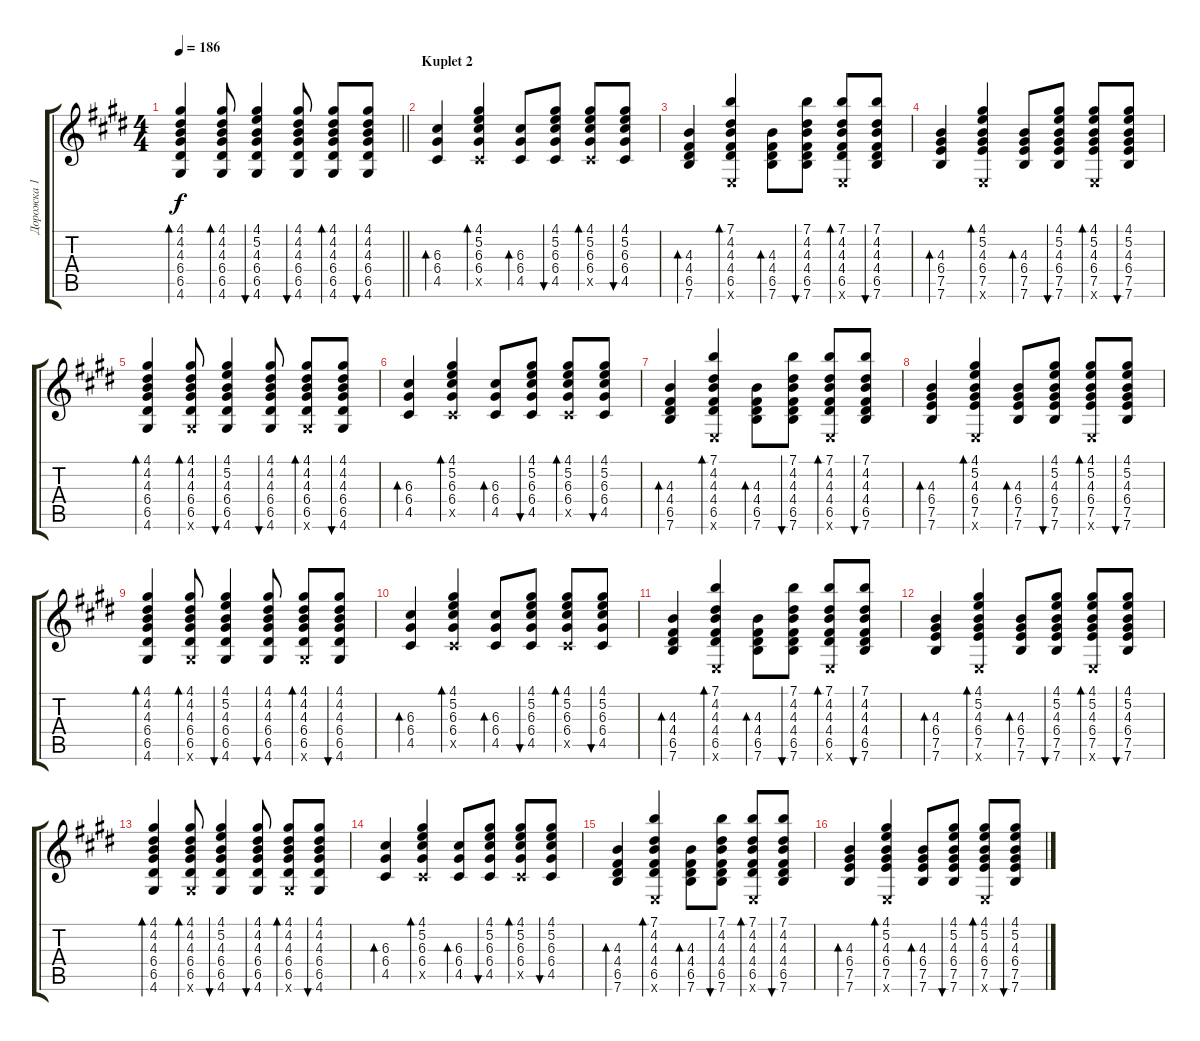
\track ("Дорожка 1" "Дорожка 1") {instrument acousticguitarsteel}
\staff {score tabs}
\tuning (E4 B3 G3 D3 A2 E2) {hide}
\ts (4 4)
\tempo 186
\clef g2
\barLineRight lightlight
\ks c#minor
(4.1 4.2 4.3 6.4 6.5 4.6).4{bd 60 dy f} (4.1 4.2 4.3 6.4 6.5 4.6).8{bd 60} (4.1 5.2 4.3 6.4 6.5 4.6).4{bu 60} (4.1 4.2 4.3 6.4 6.5 4.6).8{bu 60} (4.1 4.2 4.3 6.4 6.5 4.6).8{bd 60} (4.1 4.2 4.3 6.4 6.5 4.6).8{bu 60} |
\section ("" "Kuplet 2")
(6.3 6.4 4.5).4{bd 60} (4.1 5.2 6.3 6.4 4.5{x}).4{bd 60} (6.3 6.4 4.5).8{bd 60} (4.1 5.2 6.3 6.4 4.5).8{bu 60} (4.1 5.2 6.3 6.4 4.5{x}).8{bd 60} (4.1 5.2 6.3 6.4 4.5).8{bu 60} |
(4.3 4.4 6.5 7.6).4{bd 60} (7.1 4.2 4.3 4.4 6.5 0.6{x}).4{bd 60} (4.3 4.4 6.5 7.6).8{bd 60} (7.1 4.2 4.3 4.4 6.5 7.6).8{bu 60} (7.1 4.2 4.3 4.4 6.5 0.6{x}).8{bd 60} (7.1 4.2 4.3 4.4 6.5 7.6).8{bu 60} |
(4.3 6.4 7.5 7.6).4{bd 60} (4.1 5.2 4.3 6.4 7.5 0.6{x}).4{bd 60} (4.3 6.4 7.5 7.6).8{bd 60} (4.1 5.2 4.3 6.4 7.5 7.6).8{bu 60} (4.1 5.2 4.3 6.4 7.5 0.6{x}).8{bd 60} (4.1 5.2 4.3 6.4 7.5 7.6).8{bu 60} |
(4.1 4.2 4.3 6.4 6.5 4.6).4{bd 60} (4.1 4.2 4.3 6.4 6.5 4.6{x}).8{bd 60} (4.1 5.2 4.3 6.4 6.5 4.6).4{bu 60} (4.1 4.2 4.3 6.4 6.5 4.6).8{bu 60} (4.1 4.2 4.3 6.4 6.5 4.6{x}).8{bd 60} (4.1 4.2 4.3 6.4 6.5 4.6).8{bu 60} |
(6.3 6.4 4.5).4{bd 60} (4.1 5.2 6.3 6.4 4.5{x}).4{bd 60} (6.3 6.4 4.5).8{bd 60} (4.1 5.2 6.3 6.4 4.5).8{bu 60} (4.1 5.2 6.3 6.4 4.5{x}).8{bd 60} (4.1 5.2 6.3 6.4 4.5).8{bu 60} |
(4.3 4.4 6.5 7.6).4{bd 60} (7.1 4.2 4.3 4.4 6.5 0.6{x}).4{bd 60} (4.3 4.4 6.5 7.6).8{bd 60} (7.1 4.2 4.3 4.4 6.5 7.6).8{bu 60} (7.1 4.2 4.3 4.4 6.5 0.6{x}).8{bd 60} (7.1 4.2 4.3 4.4 6.5 7.6).8{bu 60} |
(4.3 6.4 7.5 7.6).4{bd 60} (4.1 5.2 4.3 6.4 7.5 0.6{x}).4{bd 60} (4.3 6.4 7.5 7.6).8{bd 60} (4.1 5.2 4.3 6.4 7.5 7.6).8{bu 60} (4.1 5.2 4.3 6.4 7.5 0.6{x}).8{bd 60} (4.1 5.2 4.3 6.4 7.5 7.6).8{bu 60} |
(4.1 4.2 4.3 6.4 6.5 4.6).4{bd 60} (4.1 4.2 4.3 6.4 6.5 4.6{x}).8{bd 60} (4.1 5.2 4.3 6.4 6.5 4.6).4{bu 60} (4.1 4.2 4.3 6.4 6.5 4.6).8{bu 60} (4.1 4.2 4.3 6.4 6.5 4.6{x}).8{bd 60} (4.1 4.2 4.3 6.4 6.5 4.6).8{bu 60} |
(6.3 6.4 4.5).4{bd 60} (4.1 5.2 6.3 6.4 4.5{x}).4{bd 60} (6.3 6.4 4.5).8{bd 60} (4.1 5.2 6.3 6.4 4.5).8{bu 60} (4.1 5.2 6.3 6.4 4.5{x}).8{bd 60} (4.1 5.2 6.3 6.4 4.5).8{bu 60} |
(4.3 4.4 6.5 7.6).4{bd 60} (7.1 4.2 4.3 4.4 6.5 0.6{x}).4{bd 60} (4.3 4.4 6.5 7.6).8{bd 60} (7.1 4.2 4.3 4.4 6.5 7.6).8{bu 60} (7.1 4.2 4.3 4.4 6.5 0.6{x}).8{bd 60} (7.1 4.2 4.3 4.4 6.5 7.6).8{bu 60} |
(4.3 6.4 7.5 7.6).4{bd 60} (4.1 5.2 4.3 6.4 7.5 0.6{x}).4{bd 60} (4.3 6.4 7.5 7.6).8{bd 60} (4.1 5.2 4.3 6.4 7.5 7.6).8{bu 60} (4.1 5.2 4.3 6.4 7.5 0.6{x}).8{bd 60} (4.1 5.2 4.3 6.4 7.5 7.6).8{bu 60} |
(4.1 4.2 4.3 6.4 6.5 4.6).4{bd 60} (4.1 4.2 4.3 6.4 6.5 4.6{x}).8{bd 60} (4.1 5.2 4.3 6.4 6.5 4.6).4{bu 60} (4.1 4.2 4.3 6.4 6.5 4.6).8{bu 60} (4.1 4.2 4.3 6.4 6.5 4.6{x}).8{bd 60} (4.1 4.2 4.3 6.4 6.5 4.6).8{bu 60} |
(6.3 6.4 4.5).4{bd 60} (4.1 5.2 6.3 6.4 4.5{x}).4{bd 60} (6.3 6.4 4.5).8{bd 60} (4.1 5.2 6.3 6.4 4.5).8{bu 60} (4.1 5.2 6.3 6.4 4.5{x}).8{bd 60} (4.1 5.2 6.3 6.4 4.5).8{bu 60} |
(4.3 4.4 6.5 7.6).4{bd 60} (7.1 4.2 4.3 4.4 6.5 0.6{x}).4{bd 60} (4.3 4.4 6.5 7.6).8{bd 60} (7.1 4.2 4.3 4.4 6.5 7.6).8{bu 60} (7.1 4.2 4.3 4.4 6.5 0.6{x}).8{bd 60} (7.1 4.2 4.3 4.4 6.5 7.6).8{bu 60} |
(4.3 6.4 7.5 7.6).4{bd 60} (4.1 5.2 4.3 6.4 7.5 0.6{x}).4{bd 60} (4.3 6.4 7.5 7.6).8{bd 60} (4.1 5.2 4.3 6.4 7.5 7.6).8{bu 60} (4.1 5.2 4.3 6.4 7.5 0.6{x}).8{bd 60} (4.1 5.2 4.3 6.4 7.5 7.6).8{bu 60}
